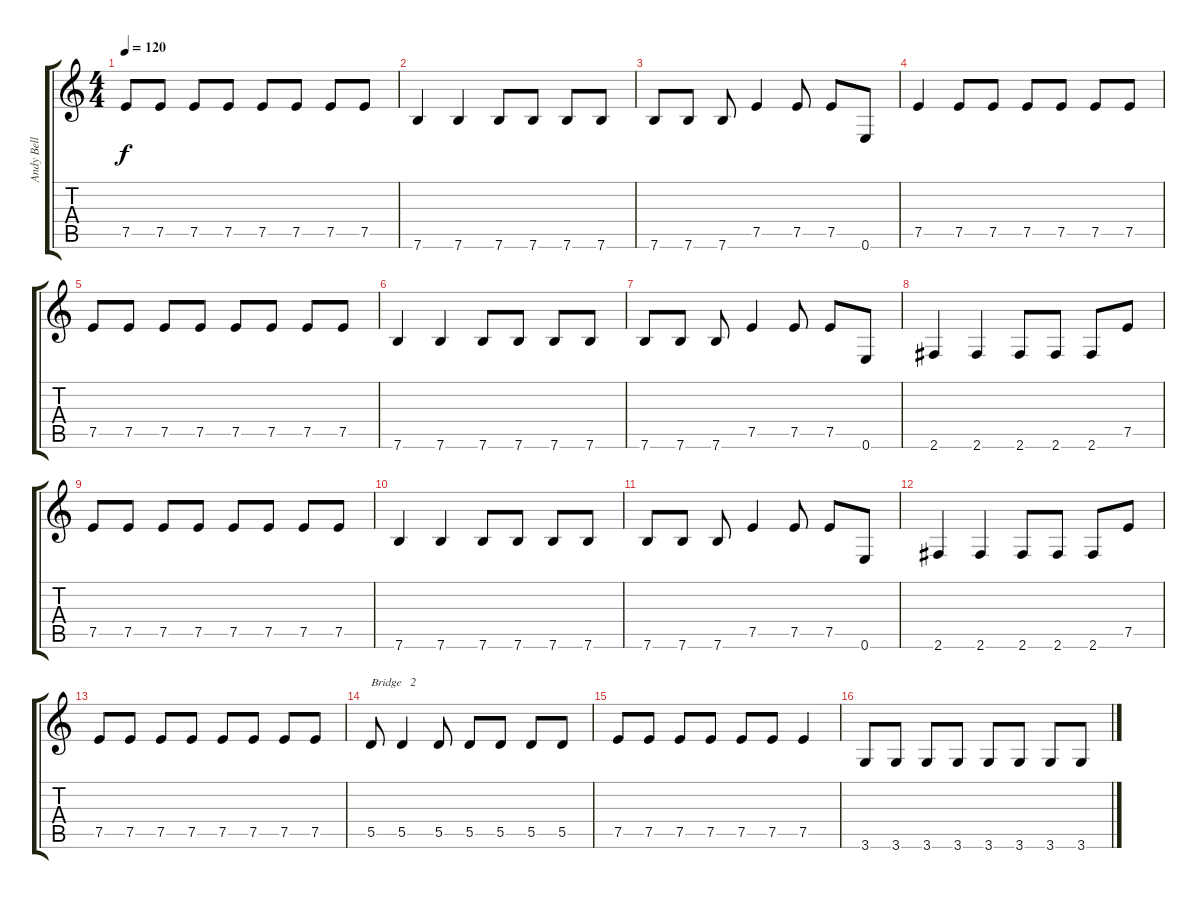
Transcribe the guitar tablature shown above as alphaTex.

\track ("Andy Bell - Bass" "Andy Bell ") {instrument electricbasspick}
\staff {score tabs}
\tuning (E4 B3 G3 D3 A2 E2) {hide}
\ts (4 4)
\tempo 120
\clef g2
\ks c
7.5.8{dy f} 7.5.8 7.5.8 7.5.8 7.5.8 7.5.8 7.5.8 7.5.8 |
7.6.4 7.6.4 7.6.8 7.6.8 7.6.8 7.6.8 |
7.6.8 7.6.8 7.6.8 7.5.4 7.5.8 7.5.8 0.6.8 |
7.5.4 7.5.8 7.5.8 7.5.8 7.5.8 7.5.8 7.5.8 |
7.5.8 7.5.8 7.5.8 7.5.8 7.5.8 7.5.8 7.5.8 7.5.8 |
7.6.4 7.6.4 7.6.8 7.6.8 7.6.8 7.6.8 |
7.6.8 7.6.8 7.6.8 7.5.4 7.5.8 7.5.8 0.6.8 |
2.6.4 2.6.4 2.6.8 2.6.8 2.6.8 7.5.8 |
7.5.8 7.5.8 7.5.8 7.5.8 7.5.8 7.5.8 7.5.8 7.5.8 |
7.6.4 7.6.4 7.6.8 7.6.8 7.6.8 7.6.8 |
7.6.8 7.6.8 7.6.8 7.5.4 7.5.8 7.5.8 0.6.8 |
2.6.4 2.6.4 2.6.8 2.6.8 2.6.8 7.5.8 |
7.5.8 7.5.8 7.5.8 7.5.8 7.5.8 7.5.8 7.5.8 7.5.8 |
5.5.8{txt "Bridge   2"} 5.5.4 5.5.8 5.5.8 5.5.8 5.5.8 5.5.8 |
7.5.8 7.5.8 7.5.8 7.5.8 7.5.8 7.5.8 7.5.4 |
3.6.8 3.6.8 3.6.8 3.6.8 3.6.8 3.6.8 3.6.8 3.6.8
